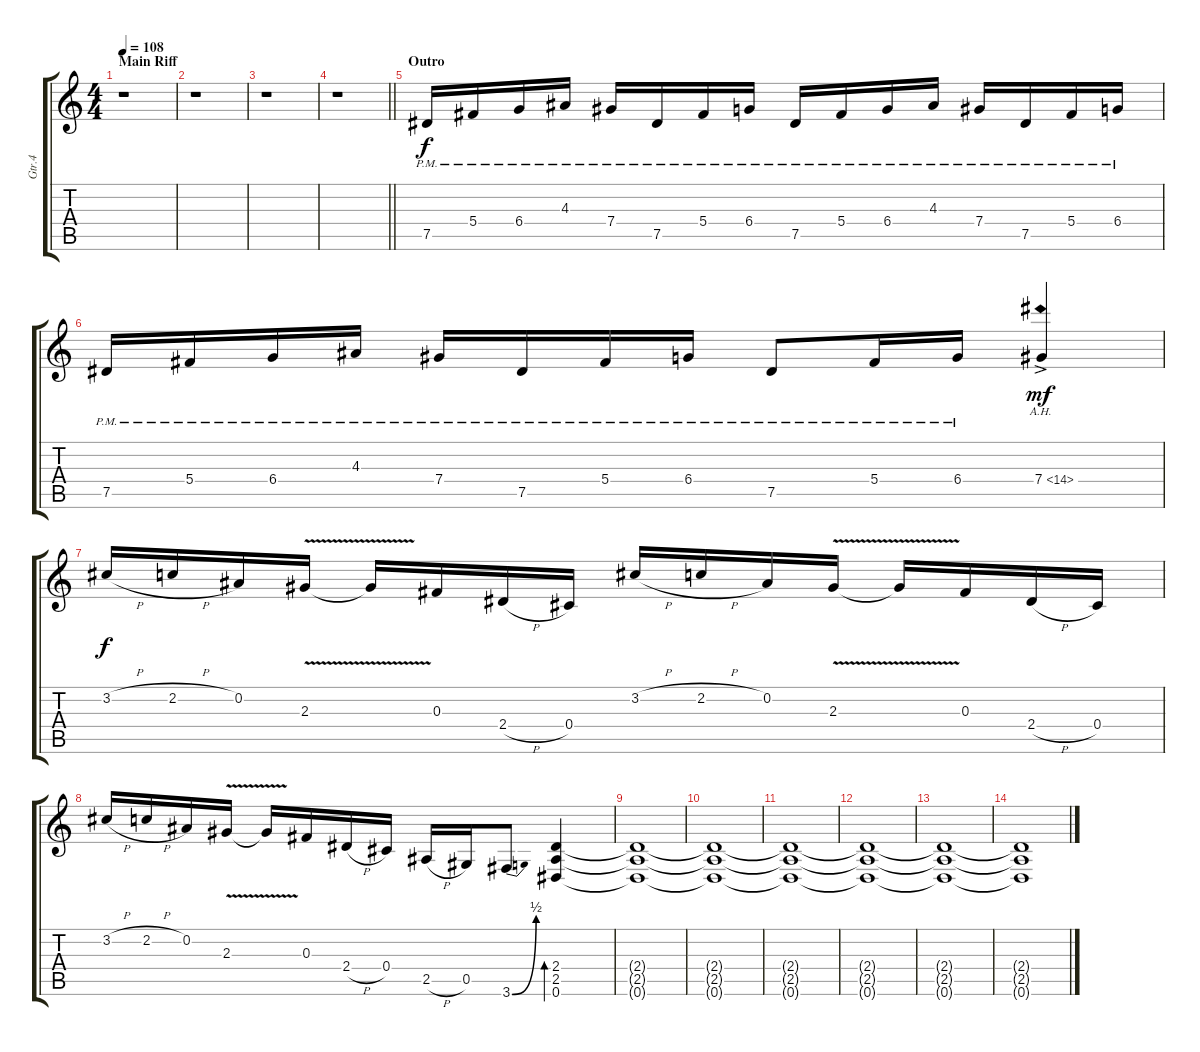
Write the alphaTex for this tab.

\track ("Gtr.4" "Gtr.4") {instrument distortionguitar}
\staff {score tabs}
\tuning (Eb4 Bb3 Gb3 Db3 Ab2 Eb2) {hide}
\ts (4 4)
\section ("" "Main Riff")
\tempo 108
\clef g2
\ks c
r.1{dy f} |
r.1 |
r.1 |
\barLineRight lightlight
r.1 |
\section ("" "Outro")
7.5{pm}.16 5.4{pm}.16 6.4{pm}.16 4.3{pm}.16 7.4{pm}.16 7.5{pm}.16 5.4{pm}.16 6.4{pm}.16 7.5{pm}.16 5.4{pm}.16 6.4{pm}.16 4.3{pm}.16 7.4{pm}.16 7.5{pm}.16 5.4{pm}.16 6.4{pm}.16 |
7.5{pm}.16 5.4{pm}.16 6.4{pm}.16 4.3{pm}.16 7.4{pm}.16 7.5{pm}.16 5.4{pm}.16 6.4{pm}.16 7.5{pm}.8 5.4{pm}.16 6.4{pm}.16 7.4{ah 7 ac}.4{dy mf} |
3.2{h}.16{dy f} 2.2{h}.16 0.2.16 2.3{v}.16 2.3{t}.16 0.3.16 2.4{h}.16 0.4.16 3.2{h}.16 2.2{h}.16 0.2.16 2.3{v}.16 2.3{t}.16 0.3.16 2.4{h}.16 0.4.16 |
3.2{h}.16 2.2{h}.16 0.2.16 2.3{v}.16 2.3{t}.16 0.3.16 2.4{h}.16 0.4.16 2.5{h}.16 0.5.16 3.6{be (bend 0 0 60 2)}.8 (2.4 2.5 0.6).4{bd 60} |
(2.4{t} 2.5{t} 0.6{t}).1 |
(2.4{t} 2.5{t} 0.6{t}).1 |
(2.4{t} 2.5{t} 0.6{t}).1{volume 8} |
(2.4{t} 2.5{t} 0.6{t}).1 |
(2.4{t} 2.5{t} 0.6{t}).1{volume 0} |
(2.4{t} 2.5{t} 0.6{t}).1
